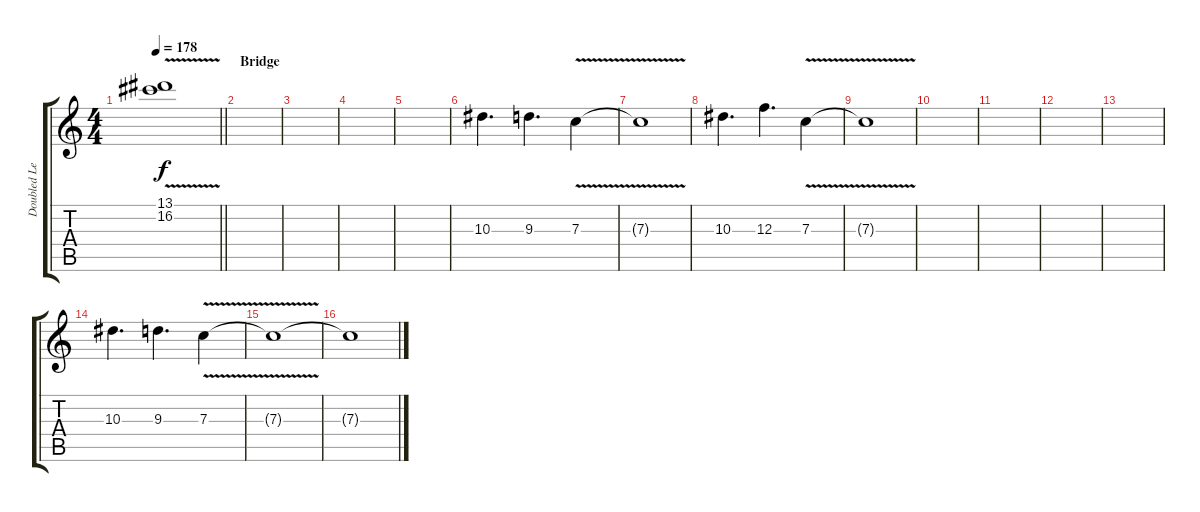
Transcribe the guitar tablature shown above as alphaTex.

\track ("Doubled Lead" "Doubled Le") {instrument overdrivenguitar}
\staff {score tabs}
\tuning (D4 A3 F3 C3 G2 D2) {hide}
\ts (4 4)
\tempo 178
\clef g2
\barLineRight lightlight
\ks c
(13.1{t} 16.2{v t}).1{dy f} |
\section ("" "Bridge")
|
|
|
|
10.3.4{d} 9.3.4{d} 7.3{v}.4 |
7.3{v t}.1 |
10.3.4{d} 12.3.4{d} 7.3{v}.4 |
7.3{t}.1 |
|
|
|
|
10.3.4{d} 9.3.4{d} 7.3{v}.4 |
7.3{t}.1 |
7.3{t}.1
